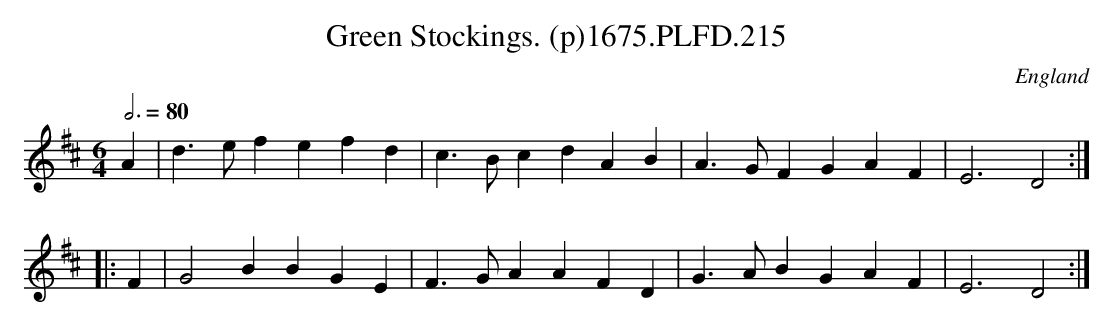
X:1
T:Green Stockings. (p)1675.PLFD.215
M:6/4
L:1/4
Q:3/4=80
O:England
K:D
A|d>efefd|c>BcdAB|A>GFGAF|E3D2:|
|:F|G2BBGE|F>GAAFD|G>ABGAF|E3D2:|
